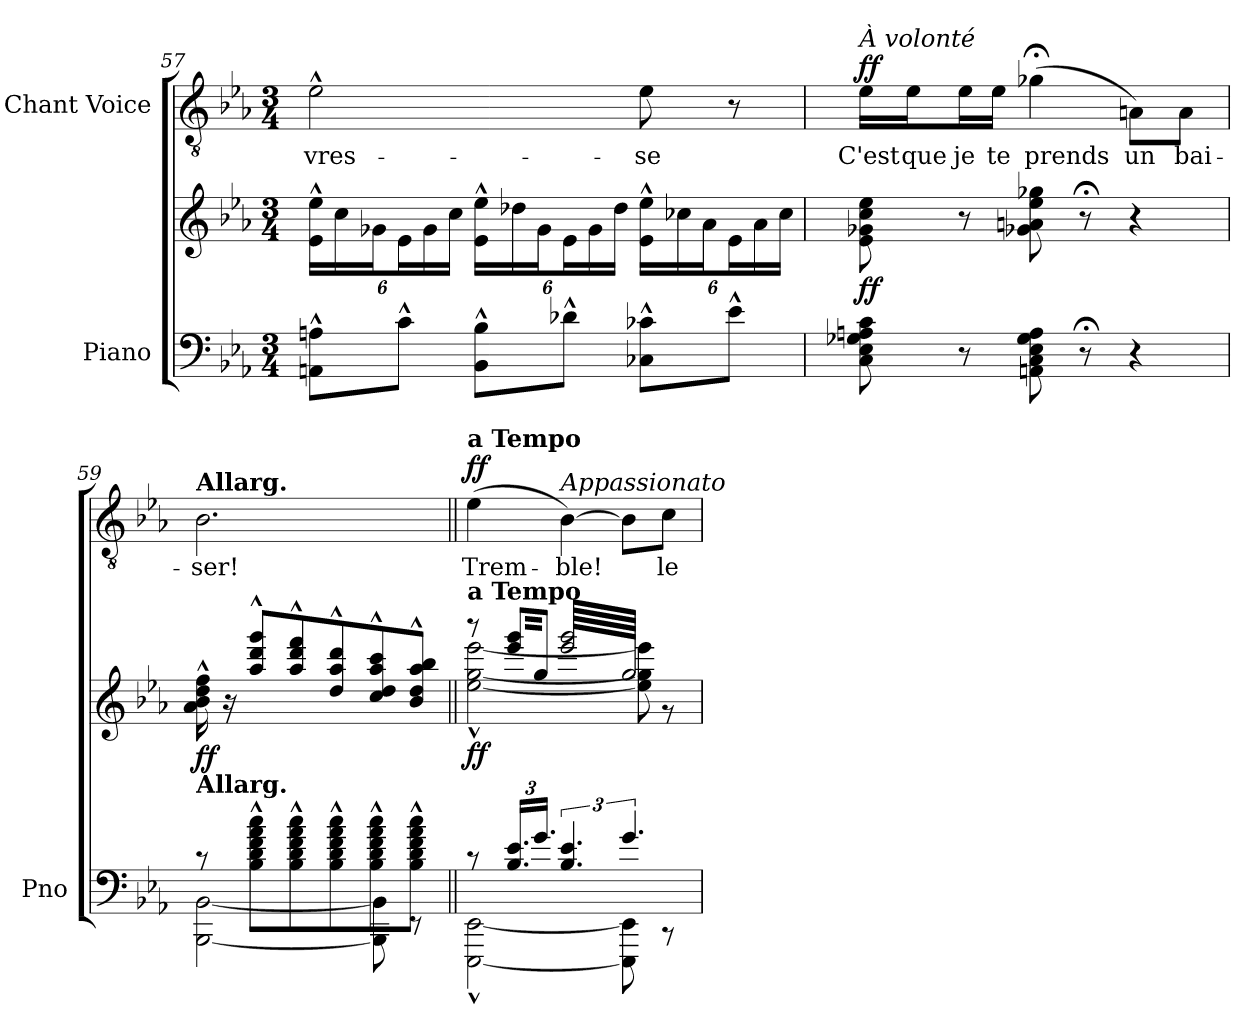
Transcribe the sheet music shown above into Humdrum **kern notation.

**kern	**kern	**dynam	**kern	**text	**dynam
*part2	*part2	*part2	*part1	*part1	*part1
*staff3	*staff2	*staff2/3	*staff1	*staff1	*staff1
*I"Piano	*	*	*I"Chant Voice	*	*
*I'Pno	*	*	*	*	*
*clefF4	*clefG2	*	*clefGv2	*	*
*k[b-e-a-]	*k[b-e-a-]	*	*k[b-e-a-]	*	*
*M3/4	*M3/4	*	*M3/4	*	*
=57	=57	=57	=57	=57	=57
8AAn\^^ 8An\^^L	24e-\^^ 24ee-\^^LL	.	2e-^^\	-vres-	.
.	24cc\	.	.	.	.
.	24g-X\J	.	.	.	.
8c^^\J	24e-\L	.	.	.	.
.	24g-\	.	.	.	.
.	24cc\JJ	.	.	.	.
8BB-\^^ 8B-\^^L	24e-\^^ 24ee-\^^LL	.	.	.	.
.	24dd-X\	.	.	.	.
.	24g-\J	.	.	.	.
8d-X^^\J	24e-\L	.	.	.	.
.	24g-\	.	.	.	.
.	24dd-\JJ	.	.	.	.
8C-X\^^ 8c-X\^^L	24e-\^^ 24ee-\^^LL	.	8e-\	-se	.
.	24cc-X\	.	.	.	.
.	24a-\J	.	.	.	.
8e-^^\J	24e-\L	.	8r	.	.
.	24a-\	.	.	.	.
.	24cc-\JJ	.	.	.	.
=58	=58	=58	=58	=58	=58
!	!	!	!LO:TX:i:t=À volonté	!	!
!	!	!LO:DY:b	!	!	!LO:DY:a
8C\ 8E-\ 8G-X\ 8An\ 8c\	8e-\ 8g-X\ 8cc\ 8ee-\	ff	16e-\LL	C'est	ff
.	.	.	16e-\J	que	.
8r	8r	.	16e-\L	je	.
.	.	.	16e-\JJ	te	.
8AAn\ 8C\ 8E-\ 8G-\ 8A\	8g-X\ 8an\ 8ee-\ 8gg-X\	.	(4g-X;<\	prends	.
8r;<	8r;<	.	.	.	.
4r	4r	.	8An\L)	un	.
.	.	.	8A\J	bai-	.
=59	=59	=59	=59	=59	=59
*^	*	*	*	*	*
!	!	!	!	!LO:TX:a:B:t=Allarg.	!	!
!	!	!LO:TX:b:B:t=Allarg.	!	!	!	!
!	!	!	!LO:DY:b	!	!	!
8r	[2BBB-\ [2BB-\	16a-\^^ 16b-\^^ 16dd\^^ 16ff\^^	ff	2.B-\	-ser!	.
.	.	16r	.	.	.	.
8B-\^^ 8d\^^ 8f\^^ 8a-\^^ 8cc\^^L	.	8aa-/^^ 8ddd/^^ 8ggg/^^L	.	.	.	.
8B-\^^ 8d\^^ 8f\^^ 8a-\^^ 8cc\^^	.	8aa-/^^ 8ddd/^^ 8fff/^^	.	.	.	.
8B-\^^ 8d\^^ 8f\^^ 8a-\^^ 8cc\^^	.	8dd/^^ 8aa-/^^ 8ddd/^^	.	.	.	.
8B-\^^ 8d\^^ 8f\^^ 8a-\^^ 8cc\^^	8BBB-\] 8BB-\]	8cc/^^ 8dd/^^ 8aa-/^^ 8ccc/^^	.	.	.	.
8B-\^^ 8d\^^ 8f\^^ 8a-\^^ 8cc\^^J	8r	8b-/^^ 8dd/^^ 8aa-/^^ 8bb-/^^J	.	.	.	.
=60||	=60||	=60||	=60||	=60||	=60||	=60||
*	*	*^	*	*	*	*
!	!	!	!	!	!LO:TX:a:B:t=a Tempo	!	!
!	!	!LO:TX:a:B:t=a Tempo	!	!	!	!	!
!	!	!	!	!LO:DY:b	!	!	!LO:DY:a
8r	[2EEE-\^^ [2EE-\^^	8r	[2ee-\^^ [2gg\^^ [2eee-\^^	ff	(4e-\	Trem-	ff
*	*	*tremolo	*	*	*	*	*
24.B-/ 24.e-/L	.	32eee-/ 32ggg/LLL	.	.	.	.	.
.	.	32gg/	.	.	.	.	.
24.g/J	.	32eee-/ 32ggg/	.	.	.	.	.
.	.	32gg/JJJ	.	.	.	.	.
!	!	!	!	!	!LO:TX:a:i:t=Appassionato	!	!
6.B-/ 6.e-/	.	64eee-/ 64ggg/LLLL	.	.	[4B-\)	-ble!	.
.	.	64gg/	.	.	.	.	.
.	.	64eee-/ 64ggg/	.	.	.	.	.
.	.	64gg/	.	.	.	.	.
.	.	64eee-/ 64ggg/	.	.	.	.	.
.	.	64gg/	.	.	.	.	.
.	.	64eee-/ 64ggg/	.	.	.	.	.
.	.	64gg/	.	.	.	.	.
.	.	64eee-/ 64ggg/	.	.	.	.	.
.	.	64gg/	.	.	.	.	.
.	.	64eee-/ 64ggg/	.	.	.	.	.
.	.	64gg/	.	.	.	.	.
.	.	64eee-/ 64ggg/	.	.	.	.	.
.	.	64gg/	.	.	.	.	.
.	.	64eee-/ 64ggg/	.	.	.	.	.
.	.	64gg/	.	.	.	.	.
6.g/	8EEE-\] 8EE-\]	64eee-/ 64ggg/	8ee-\] 8gg\] 8eee-\]	.	8B-\L]	.	.
.	.	64gg/	.	.	.	.	.
.	.	64eee-/ 64ggg/	.	.	.	.	.
.	.	64gg/	.	.	.	.	.
.	.	64eee-/ 64ggg/	.	.	.	.	.
.	.	64gg/	.	.	.	.	.
.	.	64eee-/ 64ggg/	.	.	.	.	.
.	.	64gg/	.	.	.	.	.
.	8r	64eee-/ 64ggg/	8r	.	8c\J	le	.
.	.	64gg/	.	.	.	.	.
.	.	64eee-/ 64ggg/	.	.	.	.	.
.	.	64gg/	.	.	.	.	.
.	.	64eee-/ 64ggg/	.	.	.	.	.
.	.	64gg/	.	.	.	.	.
.	.	64eee-/ 64ggg/	.	.	.	.	.
.	.	64gg/JJJJ	.	.	.	.	.
*	*	*Xtremolo	*	*	*	*	*
.	.	.	.	.	.	.	.
.	.	.	.	.	.	.	.
.	.	.	.	.	.	.	.
.	.	.	.	.	.	.	.
.	.	.	.	.	.	.	.
.	.	.	.	.	.	.	.
.	.	.	.	.	.	.	.
.	.	.	.	.	.	.	.
.	.	.	.	.	.	.	.
.	.	.	.	.	.	.	.
.	.	.	.	.	.	.	.
.	.	.	.	.	.	.	.
.	.	.	.	.	.	.	.
.	.	.	.	.	.	.	.
.	.	.	.	.	.	.	.
.	.	.	.	.	.	.	.
*v	*v	*	*	*	*	*	*
*	*v	*v	*	*	*	*
=	=	=	=	=	=
*-	*-	*-	*-	*-	*-
